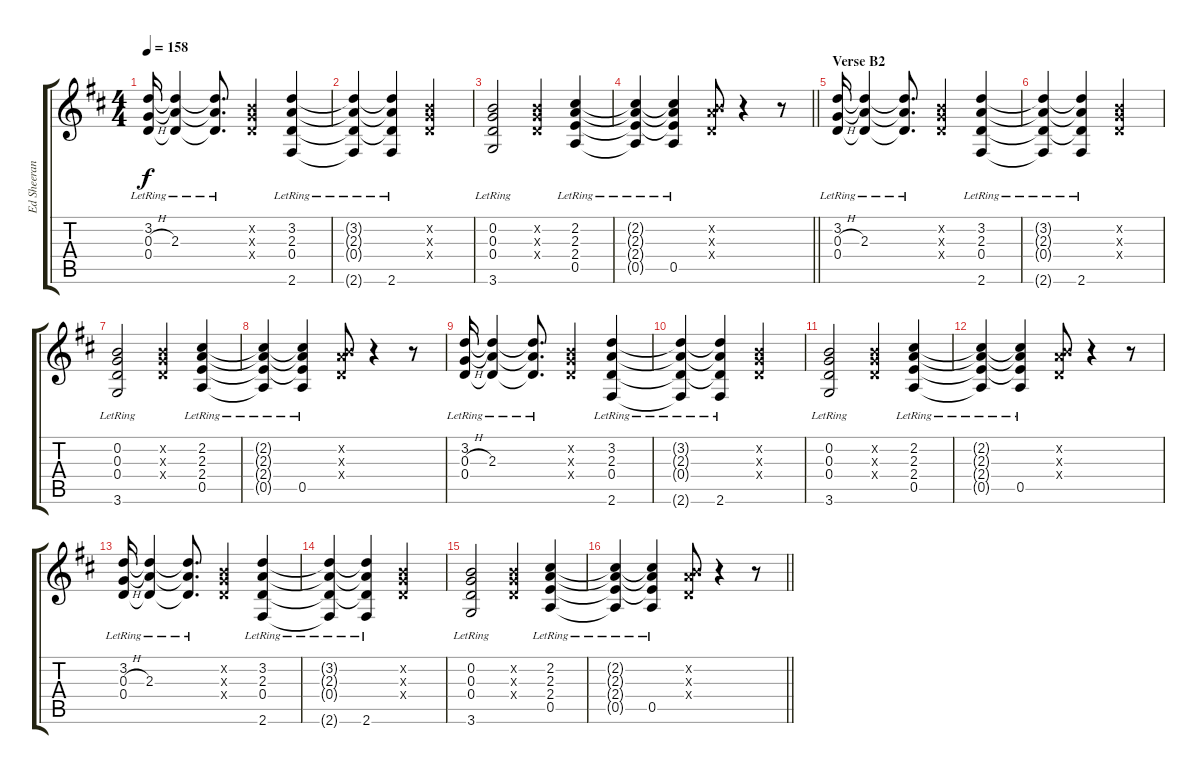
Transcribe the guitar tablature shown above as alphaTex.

\track ("Ed Sheeran Acoustic Guitar" "Ed Sheeran") {instrument acousticguitarsteel}
\staff {score tabs}
\tuning (E4 B3 G3 D3 A2 E2) {hide}
\ts (4 4)
\tempo 158
\clef g2
\ks d
(3.2{lr} 0.3{h lr} 0.4{lr}).16{dy f} (3.2{lr t} 2.3{lr} 0.4{lr t}).4 (3.2{lr t} 2.3{lr t} 0.4{lr t}).8{d} (0.2{x} 0.3{x} 0.4{x}).4 (3.2{lr} 2.3{lr} 0.4{lr} 2.6{lr}).4 |
(3.2{lr t} 2.3{lr t} 0.4{lr t} 2.6{lr t}).4 (3.2{lr t} 2.3{lr t} 0.4{lr t} 2.6).4 (0.2{x} 0.3{x} 0.4{x}).2 |
(0.2{lr} 0.3{lr} 0.4{lr} 3.6).2 (0.2{x} 0.3{x} 0.4{x}).4 (2.2{lr} 2.3{lr} 2.4{lr} 0.5{lr}).4 |
\barLineRight lightlight
(2.2{lr t} 2.3{lr t} 2.4{lr t} 0.5{lr t}).4 (2.2{lr t} 2.3{lr t} 2.4{lr t} 0.5).4 (0.2{x} 2.3{x} 0.4{x}).8 r.4 r.8 |
\section ("" "Verse B2")
(3.2{lr} 0.3{h lr} 0.4{lr}).16 (3.2{lr t} 2.3{lr} 0.4{lr t}).4 (3.2{lr t} 2.3{lr t} 0.4{lr t}).8{d} (0.2{x} 0.3{x} 0.4{x}).4 (3.2{lr} 2.3{lr} 0.4{lr} 2.6{lr}).4 |
(3.2{lr t} 2.3{lr t} 0.4{lr t} 2.6{lr t}).4 (3.2{lr t} 2.3{lr t} 0.4{lr t} 2.6).4 (0.2{x} 0.3{x} 0.4{x}).2 |
(0.2{lr} 0.3{lr} 0.4{lr} 3.6).2 (0.2{x} 0.3{x} 0.4{x}).4 (2.2{lr} 2.3{lr} 2.4{lr} 0.5{lr}).4 |
(2.2{lr t} 2.3{lr t} 2.4{lr t} 0.5{lr t}).4 (2.2{lr t} 2.3{lr t} 2.4{lr t} 0.5).4 (0.2{x} 2.3{x} 0.4{x}).8 r.4 r.8 |
(3.2{lr} 0.3{h lr} 0.4{lr}).16 (3.2{lr t} 2.3{lr} 0.4{lr t}).4 (3.2{lr t} 2.3{lr t} 0.4{lr t}).8{d} (0.2{x} 0.3{x} 0.4{x}).4 (3.2{lr} 2.3{lr} 0.4{lr} 2.6{lr}).4 |
(3.2{lr t} 2.3{lr t} 0.4{lr t} 2.6{lr t}).4 (3.2{lr t} 2.3{lr t} 0.4{lr t} 2.6).4 (0.2{x} 0.3{x} 0.4{x}).2 |
(0.2{lr} 0.3{lr} 0.4{lr} 3.6).2 (0.2{x} 0.3{x} 0.4{x}).4 (2.2{lr} 2.3{lr} 2.4{lr} 0.5{lr}).4 |
(2.2{lr t} 2.3{lr t} 2.4{lr t} 0.5{lr t}).4 (2.2{lr t} 2.3{lr t} 2.4{lr t} 0.5).4 (0.2{x} 2.3{x} 0.4{x}).8 r.4 r.8 |
(3.2{lr} 0.3{h lr} 0.4{lr}).16 (3.2{lr t} 2.3{lr} 0.4{lr t}).4 (3.2{lr t} 2.3{lr t} 0.4{lr t}).8{d} (0.2{x} 0.3{x} 0.4{x}).4 (3.2{lr} 2.3{lr} 0.4{lr} 2.6{lr}).4 |
(3.2{lr t} 2.3{lr t} 0.4{lr t} 2.6{lr t}).4 (3.2{lr t} 2.3{lr t} 0.4{lr t} 2.6).4 (0.2{x} 0.3{x} 0.4{x}).2 |
(0.2{lr} 0.3{lr} 0.4{lr} 3.6).2 (0.2{x} 0.3{x} 0.4{x}).4 (2.2{lr} 2.3{lr} 2.4{lr} 0.5{lr}).4 |
\barLineRight lightlight
(2.2{lr t} 2.3{lr t} 2.4{lr t} 0.5{lr t}).4 (2.2{lr t} 2.3{lr t} 2.4{lr t} 0.5).4 (0.2{x} 2.3{x} 0.4{x}).8 r.4 r.8
